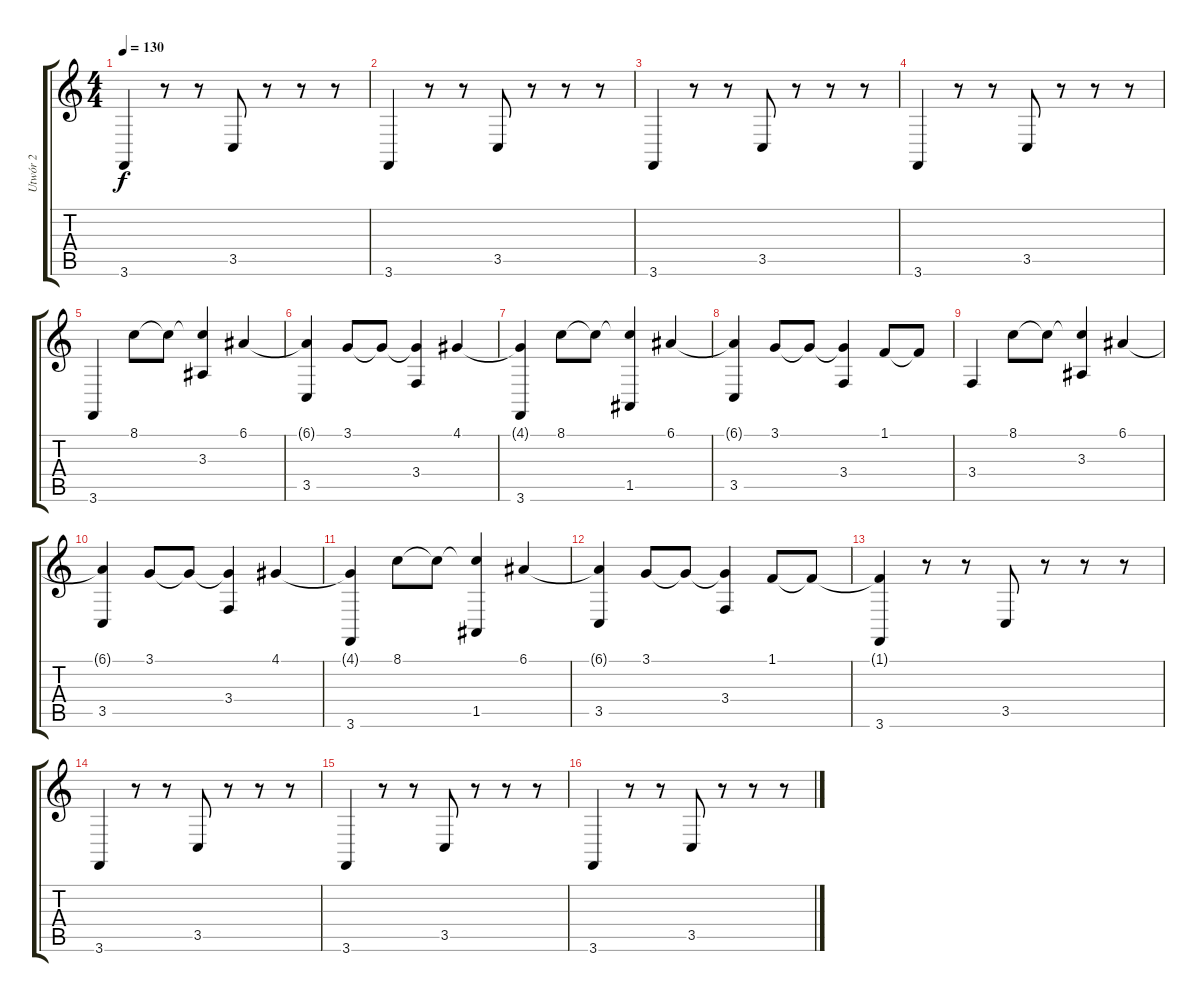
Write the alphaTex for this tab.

\track ("Utwór 2" "Utwór 2") {instrument choiraahs}
\staff {score tabs}
\tuning (E4 B3 G3 D3 A2 D2) {hide}
\ts (4 4)
\tempo 130
\clef g2
\ks c
3.6.4{dy f} r.8 r.8 3.5.8 r.8 r.8 r.8 |
3.6.4 r.8 r.8 3.5.8 r.8 r.8 r.8 |
3.6.4 r.8 r.8 3.5.8 r.8 r.8 r.8 |
3.6.4 r.8 r.8 3.5.8 r.8 r.8 r.8 |
3.6.4 8.1.8 8.1{t}.8 (8.1{t} 3.3).4 6.1.4 |
(6.1{t} 3.5).4 3.1.8 3.1{t}.8 (3.1{t} 3.4).4 4.1.4 |
(4.1{t} 3.6).4 8.1.8 8.1{t}.8 (8.1{t} 1.5).4 6.1.4 |
(6.1{t} 3.5).4 3.1.8 3.1{t}.8 (3.1{t} 3.4).4 1.1.8 1.1{t}.8 |
3.4.4 8.1.8 8.1{t}.8 (8.1{t} 3.3).4 6.1.4 |
(6.1{t} 3.5).4 3.1.8 3.1{t}.8 (3.1{t} 3.4).4 4.1.4 |
(4.1{t} 3.6).4 8.1.8 8.1{t}.8 (8.1{t} 1.5).4 6.1.4 |
(6.1{t} 3.5).4 3.1.8 3.1{t}.8 (3.1{t} 3.4).4 1.1.8 1.1{t}.8 |
(1.1{t} 3.6).4 r.8 r.8 3.5.8 r.8 r.8 r.8 |
3.6.4 r.8 r.8 3.5.8 r.8 r.8 r.8 |
3.6.4 r.8 r.8 3.5.8 r.8 r.8 r.8 |
3.6.4 r.8 r.8 3.5.8 r.8 r.8 r.8
